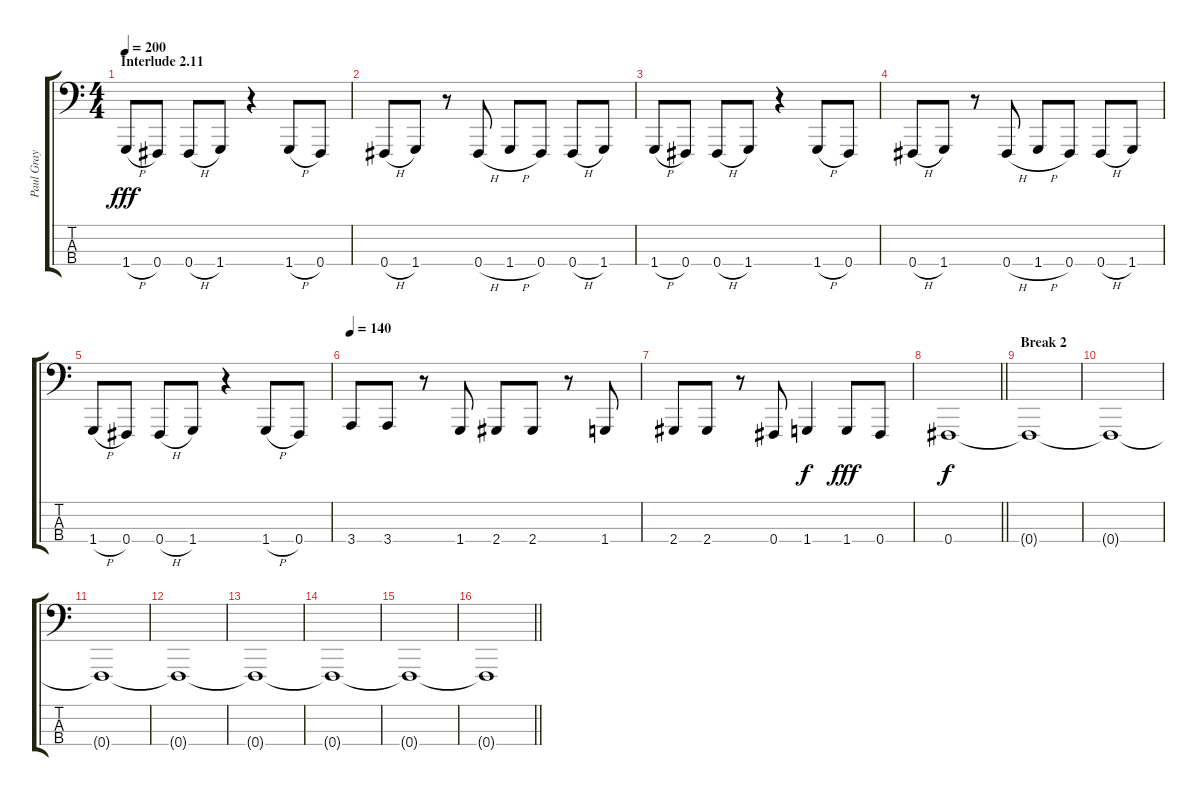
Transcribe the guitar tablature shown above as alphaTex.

\track ("Paul Gray" "Paul Gray") {instrument electricbasspick}
\staff {score tabs}
\tuning (E2 B1 Gb1 Gb0) {hide}
\ts (4 4)
\section ("" "Interlude 2.11")
\tempo 200
\clef f4
\ks c
1.4{h}.8{dy fff} 0.4.8 0.4{h}.8 1.4.8 r.4 1.4{h}.8 0.4.8 |
0.4{h}.8 1.4.8 r.8 0.4{h}.8 1.4{h}.8 0.4.8 0.4{h}.8 1.4.8 |
1.4{h}.8 0.4.8 0.4{h}.8 1.4.8 r.4 1.4{h}.8 0.4.8 |
0.4{h}.8 1.4.8 r.8 0.4{h}.8 1.4{h}.8 0.4.8 0.4{h}.8 1.4.8 |
1.4{h}.8 0.4.8 0.4{h}.8 1.4.8 r.4 1.4{h}.8 0.4.8 |
\tempo 140
3.4.8 3.4.8 r.8 1.4.8 2.4.8 2.4.8 r.8 1.4.8 |
2.4.8 2.4.8 r.8 0.4.8 1.4.4{dy f} 1.4.8{dy fff} 0.4.8 |
\barLineRight lightlight
0.4.1{dy f} |
\section ("" "Break 2")
0.4{t}.1 |
0.4{t}.1 |
0.4{t}.1 |
0.4{t}.1 |
0.4{t}.1 |
0.4{t}.1 |
0.4{t}.1 |
\barLineRight lightlight
0.4{t}.1
